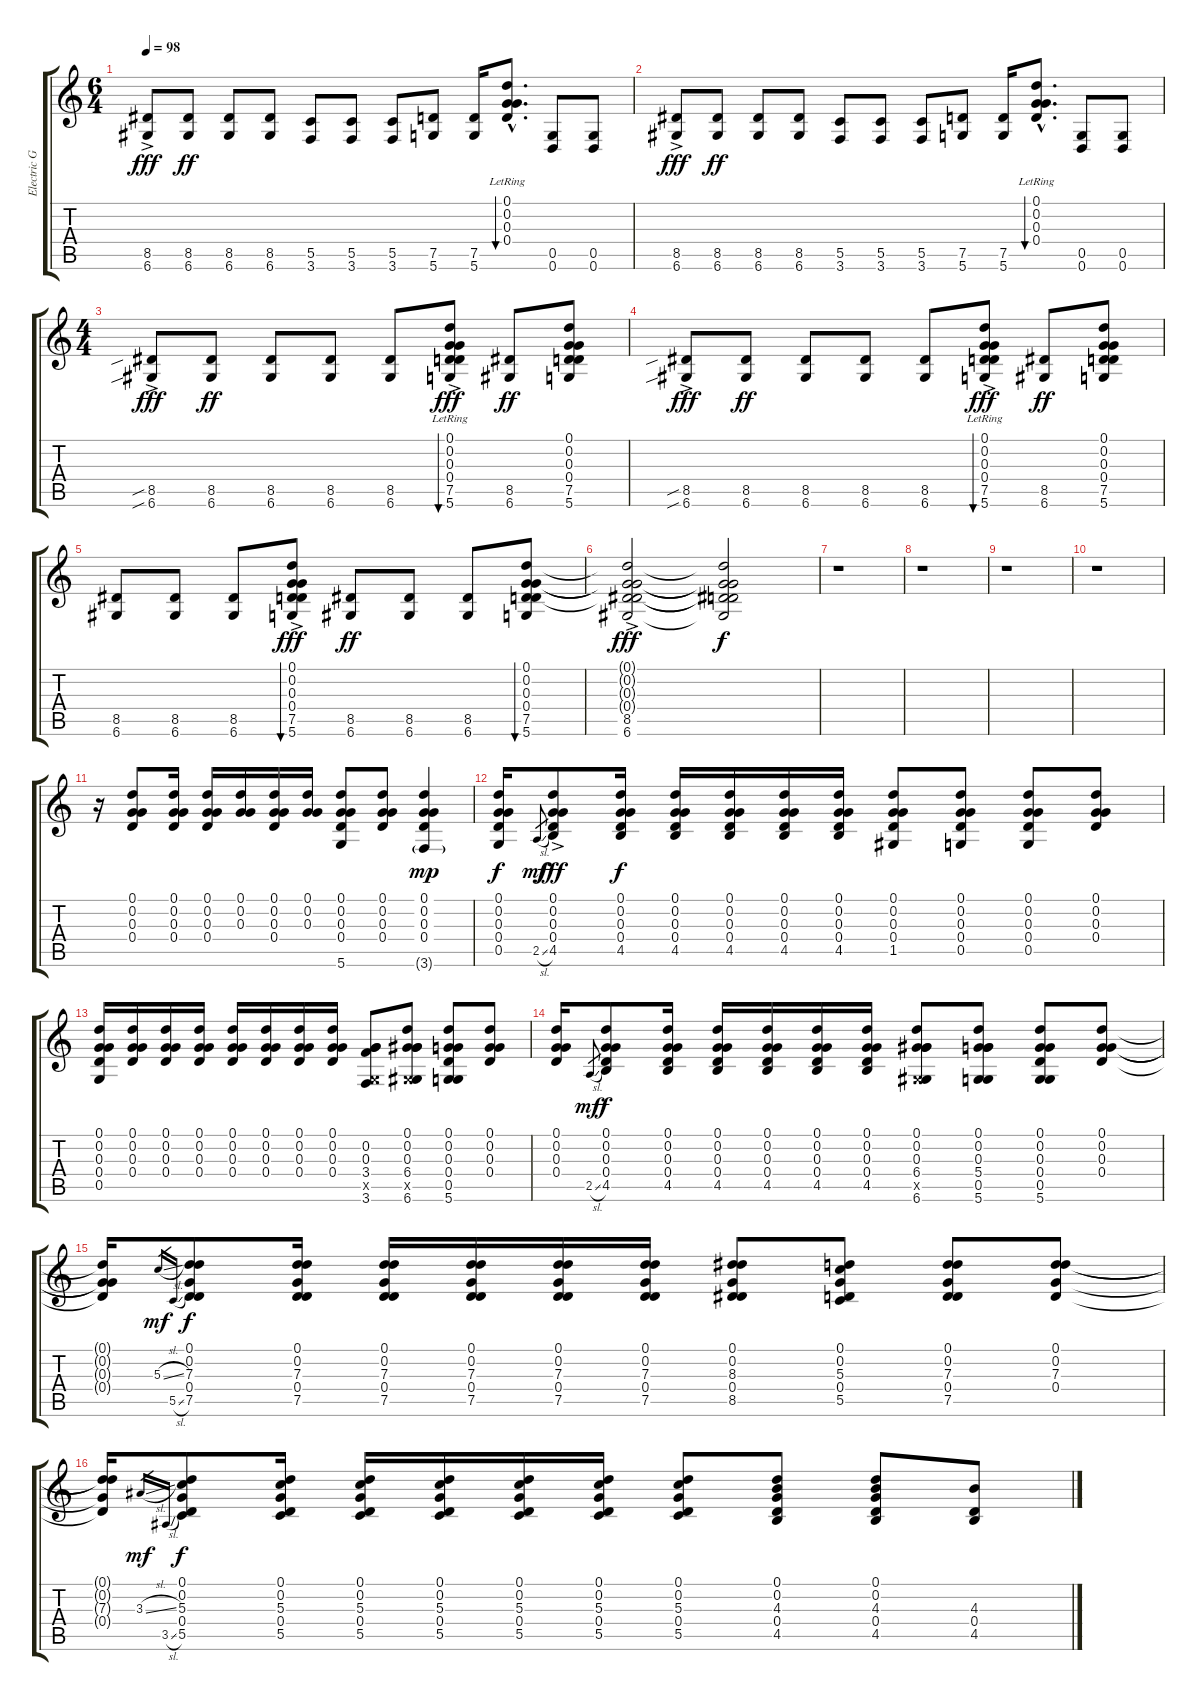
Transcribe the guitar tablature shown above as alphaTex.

\track ("Electric Guitar 3" "Electric G") {instrument distortionguitar}
\staff {score tabs}
\tuning (D4 G3 G3 D3 G2 D2) {hide}
\ts (6 4)
\tempo 98
\clef g2
\ks c
(8.5{ac} 6.6{ac}).8{dy fff} (8.5 6.6).8{dy ff} (8.5 6.6).8 (8.5 6.6).8 (5.5 3.6).8 (5.5 3.6).8 (5.5 3.6).8 (7.5 5.6).8 (7.5 5.6).16 (0.1{hac lr} 0.2{hac lr} 0.3{hac lr} 0.4{hac lr}).8{d bu 240} (0.5 0.6).8 (0.5 0.6).8 |
(8.5{ac} 6.6{ac}).8{dy fff} (8.5 6.6).8{dy ff} (8.5 6.6).8 (8.5 6.6).8 (5.5 3.6).8 (5.5 3.6).8 (5.5 3.6).8 (7.5 5.6).8 (7.5 5.6).16 (0.1{hac lr} 0.2{hac lr} 0.3{hac lr} 0.4{hac lr}).8{d bu 240} (0.5 0.6).8 (0.5 0.6).8 |
\ts (4 4)
(8.5{sib ac} 6.6{sib ac}).8{dy fff} (8.5 6.6).8{dy ff} (8.5 6.6).8 (8.5 6.6).8 (8.5 6.6).8 (0.1{ac lr} 0.2{ac lr} 0.3{ac lr} 0.4{ac lr} 7.5{ac lr} 5.6{ac lr}).8{bu 480 dy fff} (8.5 6.6).8{dy ff} (0.1 0.2 0.3 0.4 7.5 5.6).8 |
(8.5{sib ac} 6.6{sib ac}).8{dy fff} (8.5 6.6).8{dy ff} (8.5 6.6).8 (8.5 6.6).8 (8.5 6.6).8 (0.1{ac lr} 0.2{ac lr} 0.3{ac lr} 0.4{ac lr} 7.5{ac lr} 5.6{ac lr}).8{bu 480 dy fff} (8.5 6.6).8{dy ff} (0.1 0.2 0.3 0.4 7.5 5.6).8 |
(8.5 6.6).8 (8.5 6.6).8 (8.5 6.6).8 (0.1{ac} 0.2{ac} 0.3{ac} 0.4{ac} 7.5{ac} 5.6{ac}).8{bu 480 dy fff} (8.5 6.6).8{dy ff} (8.5 6.6).8 (8.5 6.6).8 (0.1 0.2 0.3 0.4 7.5 5.6).8{bu 120} |
(0.1{t} 0.2{t} 0.3{t} 0.4{t} 8.5{ac} 6.6{ac}).2{dy fff} (0.1{t} 0.2{t} 0.3{t} 0.4{t} 8.5{t} 6.6{t}).2{dy f} |
r.1 |
r.1 |
r.1 |
r.1 |
r.16 (0.1 0.2 0.3 0.4).8 (0.1 0.2 0.3 0.4).16 (0.1 0.2 0.3 0.4).16 (0.1 0.2 0.3).16 (0.1 0.2 0.3 0.4).16 (0.1 0.2 0.3).16 (0.1 0.2 0.3 0.4 5.6).8 (0.1 0.2 0.3 0.4).8 (0.1 0.2 0.3 0.4 3.6{g}).4{dy mp} |
(0.1 0.2 0.3 0.4 0.5).16{dy f} 2.5{sl}.8{gr dy mf} (0.1 0.2 0.3 0.4 4.5{ac}).8{dy fff} (0.1 0.2 0.3 0.4 4.5).16{dy f} (0.1 0.2 0.3 0.4 4.5).16 (0.1 0.2 0.3 0.4 4.5).16 (0.1 0.2 0.3 0.4 4.5).16 (0.1 0.2 0.3 0.4 4.5).16 (0.1 0.2 0.3 0.4 1.5).8 (0.1 0.2 0.3 0.4 0.5).8 (0.1 0.2 0.3 0.4 0.5).8 (0.1 0.2 0.3 0.4).8 |
(0.1 0.2 0.3 0.4 0.5).16 (0.1 0.2 0.3 0.4).16 (0.1 0.2 0.3 0.4).16 (0.1 0.2 0.3 0.4).16 (0.1 0.2 0.3 0.4).16 (0.1 0.2 0.3 0.4).16 (0.1 0.2 0.3 0.4).16 (0.1 0.2 0.3 0.4).16 (0.2 0.3 3.4 0.5{x} 3.6).8 (0.1 0.2 0.3 6.4 0.5{x} 6.6).8 (0.1 0.2 0.3 0.4 0.5 5.6).8 (0.1 0.2 0.3 0.4).8 |
(0.1 0.2 0.3 0.4).16 2.5{sl}.8{gr dy mf} (0.1 0.2 0.3 0.4 4.5).8{dy f} (0.1 0.2 0.3 0.4 4.5).16 (0.1 0.2 0.3 0.4 4.5).16 (0.1 0.2 0.3 0.4 4.5).16 (0.1 0.2 0.3 0.4 4.5).16 (0.1 0.2 0.3 0.4 4.5).16 (0.1 0.2 0.3 6.4 0.5{x} 6.6).8 (0.1 0.2 0.3 5.4 0.5 5.6).8 (0.1 0.2 0.3 0.4 0.5 5.6).8 (0.1 0.2 0.3 0.4).8 |
(0.1{t} 0.2{t} 0.3{t} 0.4{t}).16 5.3{sl}.16{gr dy mf} 5.5{sl}.16{gr} (0.1 0.2 7.3 0.4 7.5).8{dy f} (0.1 0.2 7.3 0.4 7.5).16 (0.1 0.2 7.3 0.4 7.5).16 (0.1 0.2 7.3 0.4 7.5).16 (0.1 0.2 7.3 0.4 7.5).16 (0.1 0.2 7.3 0.4 7.5).16 (0.1 0.2 8.3 0.4 8.5).8 (0.1 0.2 5.3 0.4 5.5).8 (0.1 0.2 7.3 0.4 7.5).8 (0.1 0.2 7.3 0.4).8 |
(0.1{t} 0.2{t} 7.3{t} 0.4{t}).16 3.3{sl}.16{gr dy mf} 3.5{sl}.16{gr} (0.1 0.2 5.3 0.4 5.5).8{dy f} (0.1 0.2 5.3 0.4 5.5).16 (0.1 0.2 5.3 0.4 5.5).16 (0.1 0.2 5.3 0.4 5.5).16 (0.1 0.2 5.3 0.4 5.5).16 (0.1 0.2 5.3 0.4 5.5).16 (0.1 0.2 5.3 0.4 5.5).8 (0.1 0.2 4.3 0.4 4.5).8 (0.1 0.2 4.3 0.4 4.5).8 (4.3 0.4 4.5).8
